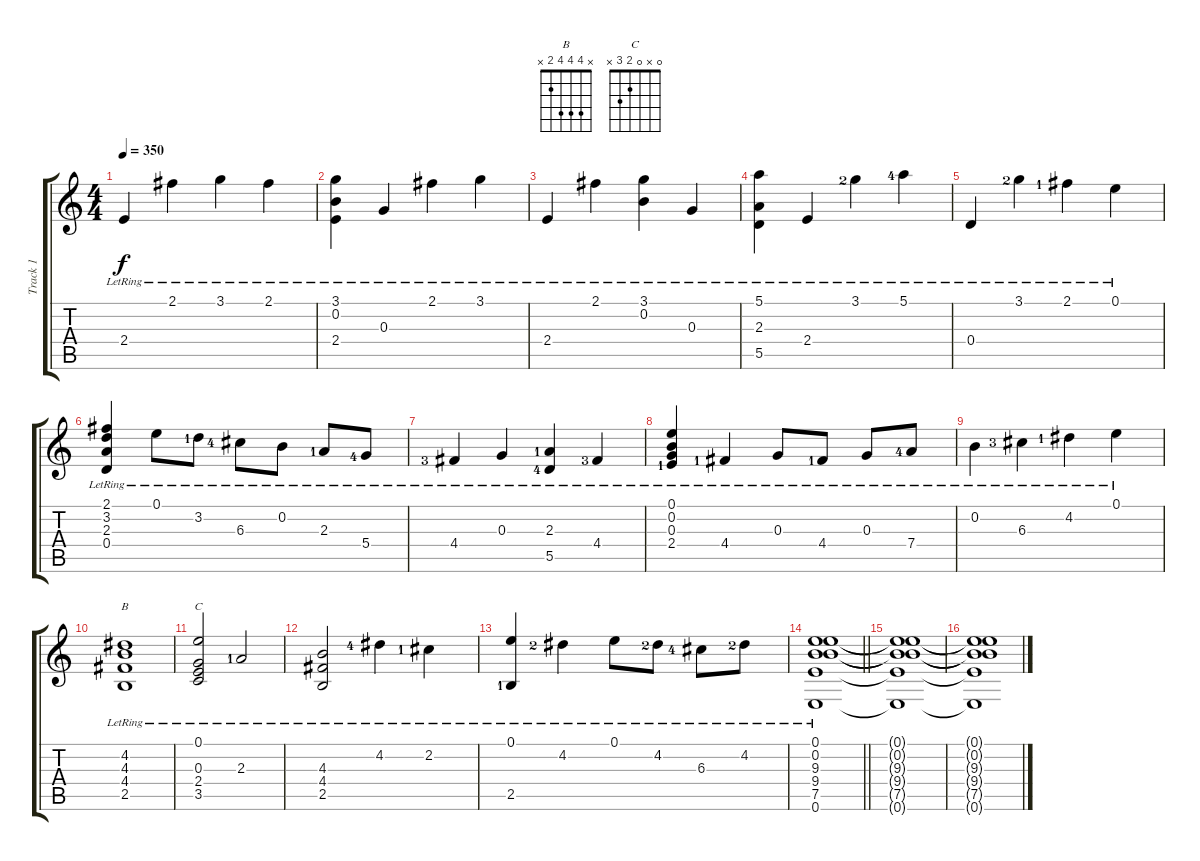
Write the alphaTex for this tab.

\track ("Track 1" "Track 1") {instrument acousticguitarnylon}
\staff {score tabs}
\tuning (E4 B3 G3 D3 A2 E2) {hide}
\chord ("B" x 4 4 4 2 x)
\chord ("C" 0 x 0 2 3 x)
\ts (4 4)
\tempo 350
\clef g2
\ks c
2.4{lr}.4{dy f} 2.1{lr}.4 3.1{lr}.4 2.1{lr}.4 |
(3.1{lr} 0.2{lr} 2.4{lr}).4 0.3{lr}.4 2.1{lr}.4 3.1{lr}.4 |
2.4{lr}.4 2.1{lr}.4 (3.1{lr} 0.2{lr}).4 0.3{lr}.4 |
(5.1{lr} 2.3{lr} 5.5{lr}).4 2.4{lr}.4 3.1{lr lf 3}.4 5.1{lr lf 5}.4 |
0.4{lr}.4 3.1{lr lf 3}.4 2.1{lr lf 2}.4 0.1{lr}.4 |
(2.1{lr} 3.2{lr} 2.3{lr} 0.4{lr}).4 0.1{lr}.8 3.2{lr lf 2}.8 6.3{lr lf 5}.8 0.2{lr}.8 2.3{lr lf 2}.8 5.4{lr lf 5}.8 |
4.4{lr lf 4}.4 0.3{lr}.4 (2.3{lr lf 2} 5.5{lr lf 5}).4 4.4{lr lf 4}.4 |
(0.1{lr} 0.2{lr} 0.3{lr} 2.4{lr lf 2}).4 4.4{lr lf 2}.4 0.3{lr}.8 4.4{lr lf 2}.8 0.3{lr}.8 7.4{lr lf 5}.8 |
0.2{lr}.4 6.3{lr lf 4}.4 4.2{lr lf 2}.4 0.1{lr}.4 |
(4.2{lr} 4.3{lr} 4.4{lr} 2.5{lr}).1{ch "B"} |
(0.1{lr} 0.3{lr} 2.4{lr} 3.5{lr}).2{ch "C"} 2.3{lr lf 2}.2 |
(4.3{lr} 4.4{lr} 2.5{lr}).2 4.2{lr lf 5}.4 2.2{lr lf 2}.4 |
(0.1{lr} 2.5{lr lf 2}).4 4.2{lr lf 3}.4 0.1{lr}.8 4.2{lr lf 3}.8 6.3{lr lf 5}.8 4.2{lr lf 3}.8 |
\barLineRight lightlight
(0.1{lr} 0.2{lr} 9.3{lr} 9.4{lr} 7.5{lr} 0.6{lr}).1 |
(0.1{t} 0.2{t} 9.3{t} 9.4{t} 7.5{t} 0.6{t}).1 |
(0.1{t} 0.2{t} 9.3{t} 9.4{t} 7.5{t} 0.6{t}).1
